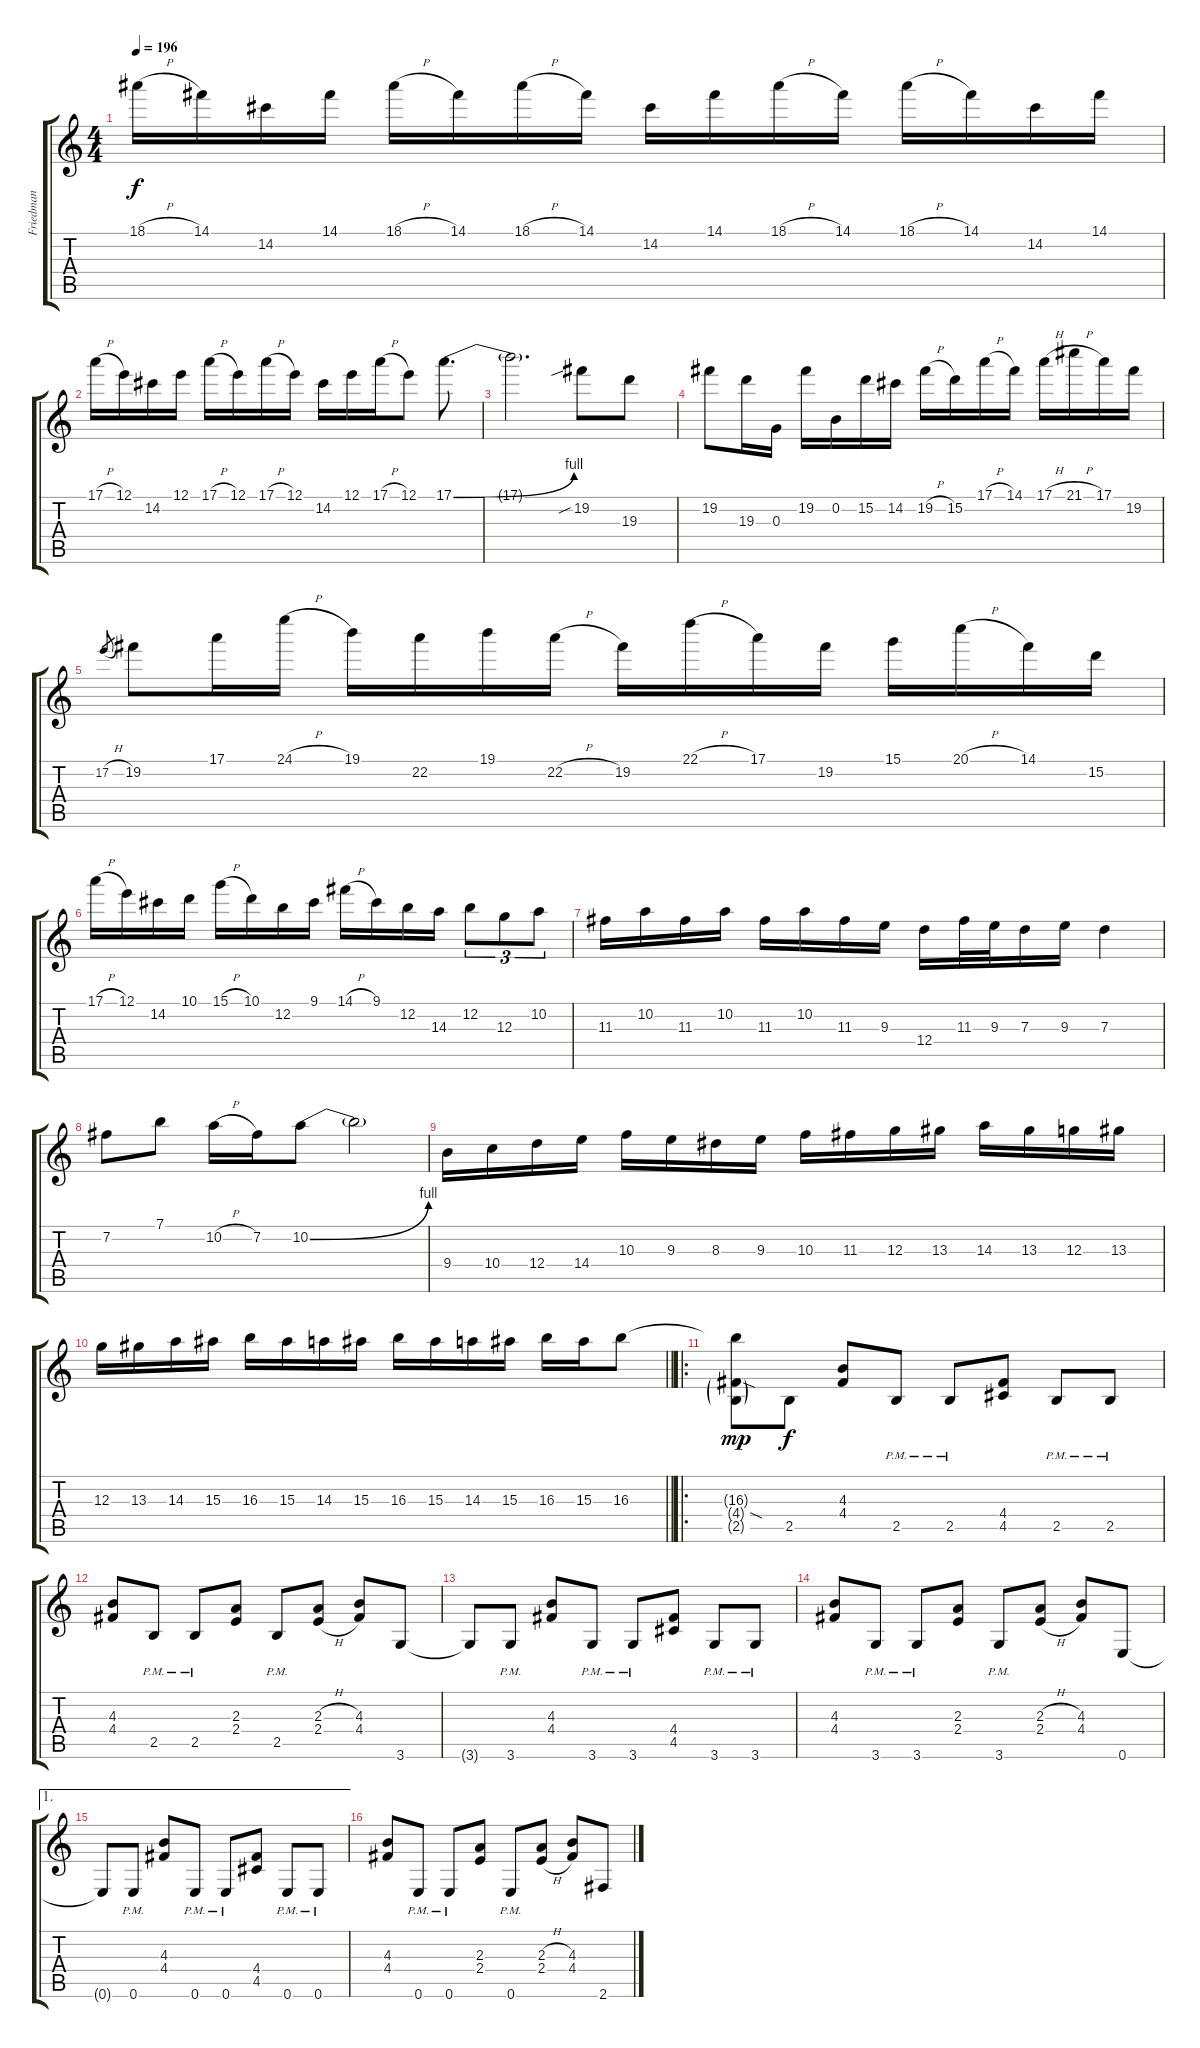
\track ("Friedman" "Friedman") {instrument overdrivenguitar}
\staff {score tabs}
\tuning (E4 B3 G3 D3 A2 E2) {hide}
\ts (4 4)
\tempo 196
\clef g2
\ks c
18.1{h}.16{dy f} 14.1.16 14.2.16 14.1.16 18.1{h}.16 14.1.16 18.1{h}.16 14.1.16 14.2.16 14.1.16 18.1{h}.16 14.1.16 18.1{h}.16 14.1.16 14.2.16 14.1.16 |
17.1{h}.16 12.1.16 14.2.16 12.1.16 17.1{h}.16 12.1.16 17.1{h}.16 12.1.16 14.2.16 12.1.16 17.1{h}.16 12.1.8 17.1{be (bend 0 0 60 4)}.8{d} |
17.1{t}.2{d} 19.2{sib}.8 19.3.8 |
19.2.8 19.3.16 0.3.16 19.2.16 0.2.16 15.2.16 14.2.16 19.2{h}.16 15.2.16 17.1{h}.16 14.1.16 17.1{h}.16 21.1{h}.16 17.1.16 19.2.16 |
17.2{h}.8{gr} 19.2.8 17.1.16 24.1{h}.16 19.1.16 22.2.16 19.1.16 22.2{h}.16 19.2.16 22.1{h}.16 17.1.16 19.2.16 15.1.16 20.1{h}.16 14.1.16 15.2.16 |
17.1{h}.16 12.1.16 14.2.16 10.1.16 15.1{h}.16 10.1.16 12.2.16 9.1.16 14.1{h}.16 9.1.16 12.2.16 14.3.16 12.2.8{tu (3 2)} 12.3.8{tu (3 2)} 10.2.8{tu (3 2)} |
11.3.16 10.2.16 11.3.16 10.2.16 11.3.16 10.2.16 11.3.16 9.3.16 12.4.16 11.3.32 9.3.32 7.3.16 9.3.16 7.3.4 |
7.2.8 7.1.8 10.2{h}.16 7.2.16 10.2{be (bend 0 0 60 4)}.8 10.2{t}.2 |
9.4.16 10.4.16 12.4.16 14.4.16 10.3.16 9.3.16 8.3.16 9.3.16 10.3.16 11.3.16 12.3.16 13.3.16 14.3.16 13.3.16 12.3.16 13.3.16 |
\barLineRight lightlight
12.3.16 13.3.16 14.3.16 15.3.16 16.3.16 15.3.16 14.3.16 15.3.16 16.3.16 15.3.16 14.3.16 15.3.16 16.3.16 15.3.16 16.3.8 |
\ro
(16.3{t} 4.4{sod g} 2.5{g}).8{dy mp} 2.5.8{dy f} (4.3 4.4).8 2.5{pm}.8 2.5{pm}.8 (4.4 4.5).8 2.5{pm}.8 2.5{pm}.8 |
(4.3 4.4).8 2.5{pm}.8 2.5{pm}.8 (2.3 2.4).8 2.5{pm}.8 (2.3{h} 2.4{h}).8 (4.3 4.4).8 3.6.8 |
3.6{t}.8 3.6{pm}.8 (4.3 4.4).8 3.6{pm}.8 3.6{pm}.8 (4.4 4.5).8 3.6{pm}.8 3.6{pm}.8 |
(4.3 4.4).8 3.6{pm}.8 3.6{pm}.8 (2.3 2.4).8 3.6{pm}.8 (2.3{h} 2.4{h}).8 (4.3 4.4).8 0.6.8 |
\ae 1
0.6{t}.8 0.6{pm}.8 (4.3 4.4).8 0.6{pm}.8 0.6{pm}.8 (4.4 4.5).8 0.6{pm}.8 0.6{pm}.8 |
(4.3 4.4).8 0.6{pm}.8 0.6{pm}.8 (2.3 2.4).8 0.6{pm}.8 (2.3{h} 2.4{h}).8 (4.3 4.4).8 2.6.8
